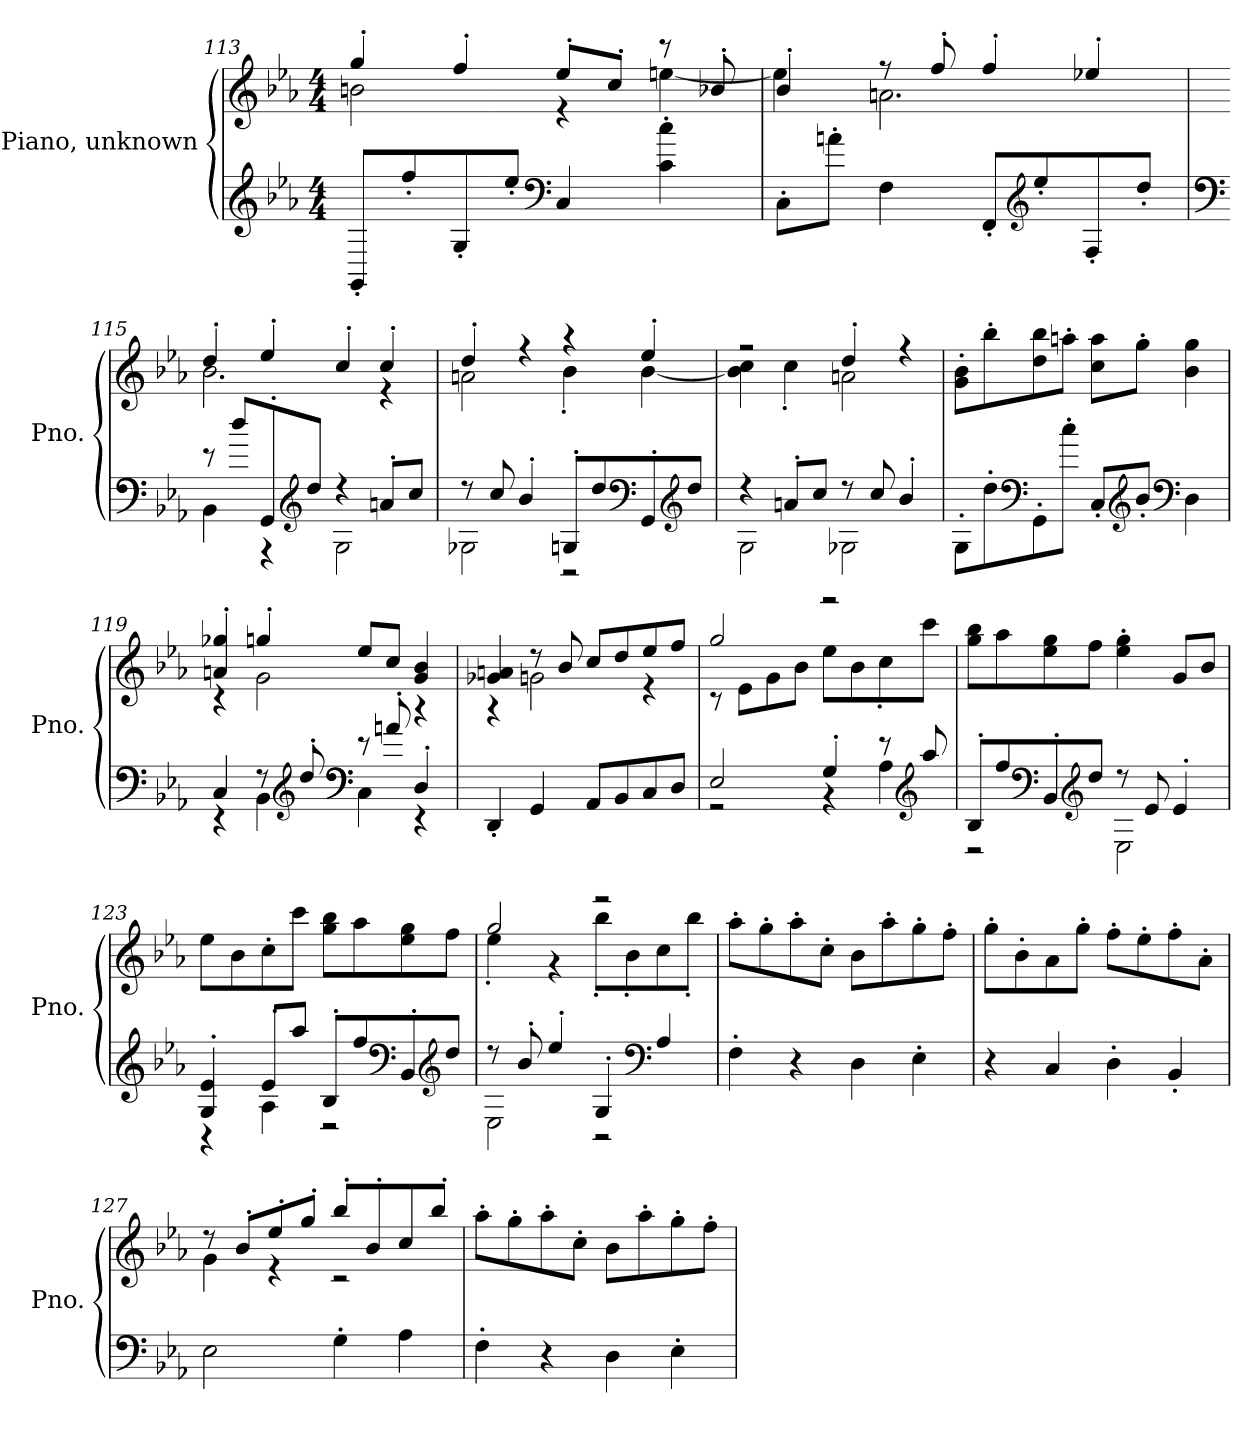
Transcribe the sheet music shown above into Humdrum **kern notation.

**kern	**kern
*part1	*part1
*staff2	*staff1
*I"Piano, unknown	*
*I'Pno.	*
*clefG2	*clefG2
*k[b-e-a-]	*k[b-e-a-]
*M4/4	*M4/4
=113	=113
*	*^
8GG'/L	4gg'/	2bn\
8ff'/	.	.
8G'/	4ff'/	.
8ee-'/J	.	.
*clefF4	*	*
4C/	8ee-'/L	4r
.	8cc'/J	.
4c\' 4cc\'	8r	[4een\
.	8b-X'/	.
!!LO:LB:g=z	!!
=114	=114	=114
8C'\L	4b-'/	4ee\]
8an'\J	.	.
4F\	8r	2.an\
.	8ff'/	.
8FF'/L	4ff'/	.
*clefG2	*	*
8ee-'/	.	.
8F'/	4ee-X'/	.
8dd'/J	.	.
=115	=115	=115
*clefF4	*	*
*^	*	*
8r	4BB-\	4dd'/	2.b-\
8dd/L	.	.	.
8GG'/	4r	4ee-'/	.
*clefG2	*	*	*
8dd/J	.	.	.
4r	2G\	4cc'/	.
8an'/L	.	4cc'/	4r
8cc/J	.	.	.
=116	=116	=116	=116
8r	2G-X\	4dd'/	2an\
8cc/	.	.	.
4b-'/	.	4r	.
8Gn'/L	2r	4r	4b-'\
8dd/	.	.	.
*clefF4	*	*	*
8GG'/	.	4ee-'/	[4b-\
*clefG2	*	*	*
8dd/J	.	.	.
!!LO:LB:g=z	!!
=117	=117	=117	=117
4r	2G\	2r	4b-\] 4cc\
8an'/L	.	.	4cc'\
8cc/J	.	.	.
8r	2G-X\	4dd'/	2an\
8cc/	.	.	.
4b-'/	.	4r	.
*v	*v	*	*
*	*v	*v
=118	=118
8G'\L	8g\' 8b-\'L
8dd'\	8bb-'\
*clefF4	*
8GG'\	8dd\ 8bb-\
8cc'\J	8aan'\J
8C'/L	8cc\ 8aa\L
*clefG2	*
8b-'/J	8gg'\J
*clefF4	*
4D\	4b-\ 4gg\
=119	=119
*^	*^
4C/	4r	4an/' 4gg-X/'	4r
8r	4BB-\	4ggn'/	2g\
*clefG2	*	*	*
8dd'/	.	.	.
*clefF4	*	*	*
8r	4C\	8ee-/L	.
8an'/	.	8cc/J	.
4D'/	4r	4g/ 4b-/	4r
*v	*v	*	*
!!LO:LB:g=z	!!
=120	=120	=120
4DD'/	4g-X/ 4an/	4r
4GG/	8r	2gn\
.	8b-/	.
8AA-/L	8cc/L	.
8BB-/	8dd/	.
8C/	8ee-/	4r
8D/J	8ff/J	.
=121	=121	=121
*^	*	*
2E-/	2r	2gg/	8r
.	.	.	8e-\L
.	.	.	8g\
.	.	.	8b-\J
4G'/	4r	2r	8ee-\L
.	.	.	8b-\
8r	4A-\	.	8cc'\
*clefG2	*	*	*
8aa-/	.	.	8ccc\J
*	*	*v	*v
=122	=122	=122
8B-'/L	2r	8gg\ 8bb-\L
8ff/	.	8aa-\
*clefF4	*	*
8BB-'/	.	8ee-\ 8gg\
*clefG2	*	*
8dd/J	.	8ff\J
8r	2E-\	4ee-\' 4gg\'
8e-/	.	.
4e-'/	.	8g/L
.	.	8b-/J
!!LO:LB:g=z
=123	=123	=123
4G/' 4e-/'	4r	8ee-\L
.	.	8b-\
8e-'/L	4A-\	8cc'\
8aa-/J	.	8ccc\J
8B-'/L	2r	8gg\ 8bb-\L
8ff/	.	8aa-\
*clefF4	*	*
8BB-'/	.	8ee-\ 8gg\
*clefG2	*	*
8dd/J	.	8ff\J
=124	=124	=124
*	*	*^
8r	2E-\	2gg/	4ee-'\
8b-'/	.	.	.
4ee-'/	.	.	4r
4G'/	2r	2r	8bb-'\L
.	.	.	8b-'\
*clefF4	*	*	*
4A-/	.	.	8cc\
.	.	.	8bb-'\J
*v	*v	*	*
*	*v	*v
=125	=125
4F'\	8aa-'\L
.	8gg'\
4r	8aa-'\
.	8cc'\J
4D\	8b-\L
.	8aa-'\
4E-'\	8gg'\
.	8ff'\J
=126	=126
4r	8gg'\L
.	8b-'\
4C/	8a-\
.	8gg'\J
4D'\	8ff'\L
.	8ee-'\
4BB-'/	8ff'\
.	8a-'\J
!!LO:LB:g=z
=127	=127
*	*^
2E-\	8r	4g\
.	8b-'/L	.
.	8ee-'/	4r
.	8gg'/J	.
4G'\	8bb-'/L	2r
.	8b-'/	.
4A-\	8cc/	.
.	8bb-'/J	.
*	*v	*v
=128	=128
4F'\	8aa-'\L
.	8gg'\
4r	8aa-'\
.	8cc'\J
4D\	8b-\L
.	8aa-'\
4E-'\	8gg'\
.	8ff'\J
=	=
*-	*-
